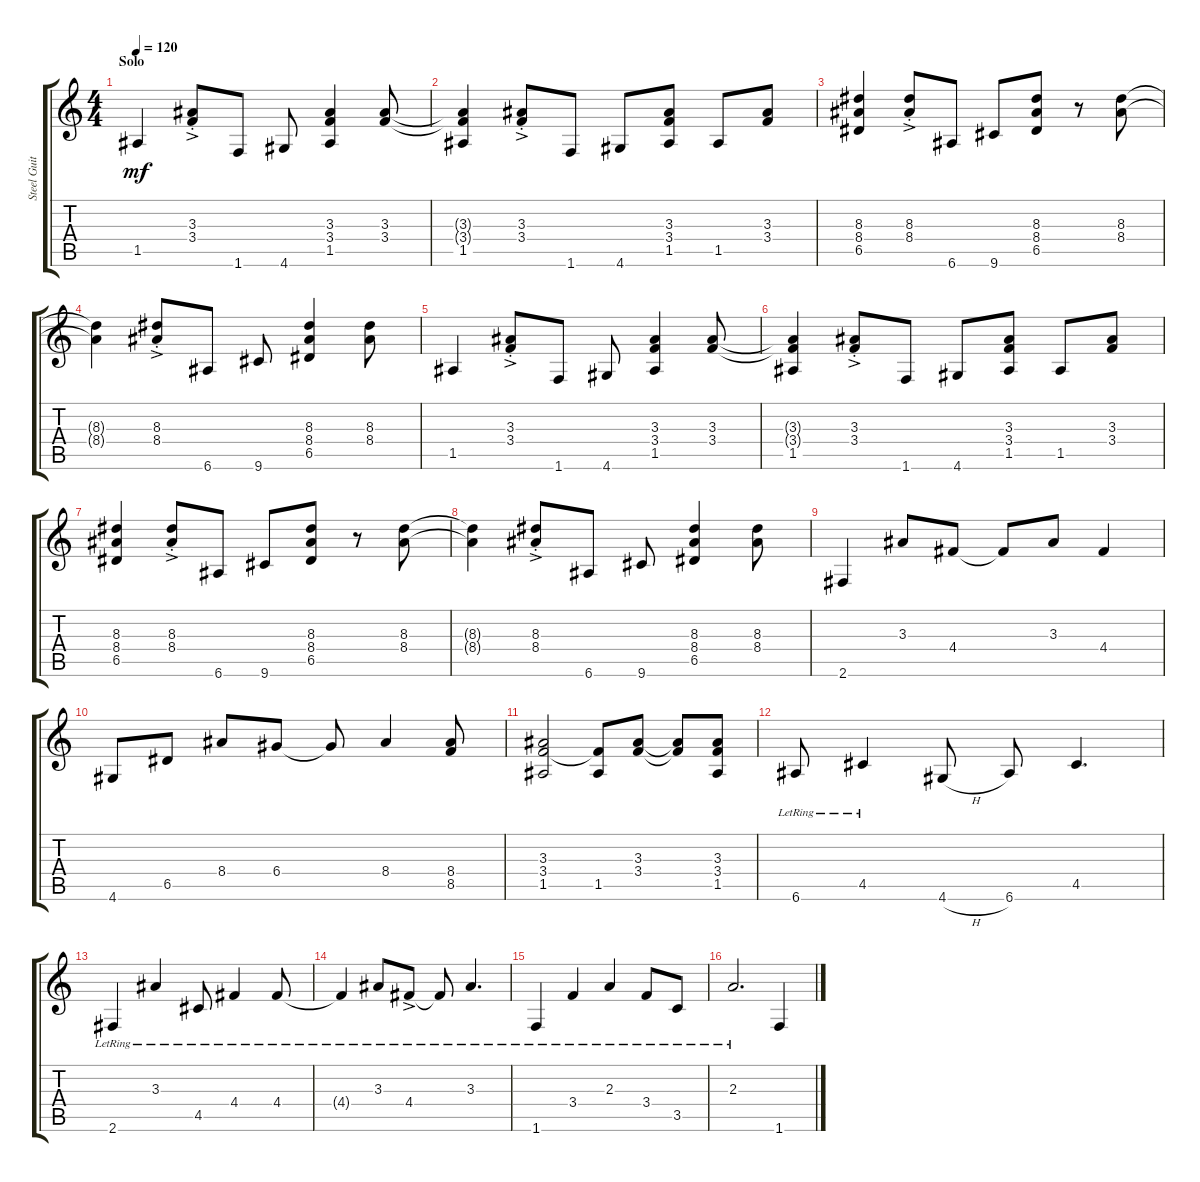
\track ("Steel Guitar" "Steel Guit") {instrument acousticguitarsteel}
\staff {score tabs}
\tuning (E4 B3 G3 D3 A2 E2) {hide}
\ts (4 4)
\section ("" "Solo")
\tempo 120
\clef g2
\ks c
1.5.4{dy mf} (3.3{ac st} 3.4).8 1.6.8 4.6.8 (3.3 3.4 1.5).4 (3.3 3.4).8 |
(3.3{t} 3.4{t} 1.5).4 (3.3{ac st} 3.4{ac st}).8 1.6.8 4.6.8 (3.3 3.4 1.5).8 1.5.8 (3.3 3.4).8 |
(8.3 8.4 6.5).4 (8.3{ac st} 8.4).8 6.6.8 9.6.8 (8.3 8.4 6.5).8 r.8 (8.3 8.4).8 |
(8.3{t} 8.4{t}).4 (8.3{ac st} 8.4).8 6.6.8 9.6.8 (8.3 8.4 6.5).4 (8.3 8.4).8 |
1.5.4 (3.3{ac st} 3.4).8 1.6.8 4.6.8 (3.3 3.4 1.5).4 (3.3 3.4).8 |
(3.3{t} 3.4{t} 1.5).4 (3.3{ac st} 3.4{ac st}).8 1.6.8 4.6.8 (3.3 3.4 1.5).8 1.5.8 (3.3 3.4).8 |
(8.3 8.4 6.5).4 (8.3{ac st} 8.4).8 6.6.8 9.6.8 (8.3 8.4 6.5).8 r.8 (8.3 8.4).8 |
(8.3{t} 8.4{t}).4 (8.3{ac st} 8.4).8 6.6.8 9.6.8 (8.3 8.4 6.5).4 (8.3 8.4).8 |
2.6.4 3.3.8 4.4.8 4.4{t}.8 3.3.8 4.4.4 |
4.6.8 6.5.8 8.4.8 6.4.8 6.4{t}.8 8.4.4 (8.4 8.5).8 |
(3.3 3.4 1.5).2 (3.4{t} 1.5).8 (3.3 3.4).8 (3.3{t} 3.4{t}).8 (3.3 3.4 1.5).8 |
6.6{lr}.8 4.5{lr}.4 4.6{h}.8 6.6.8 4.5.4{d} |
2.6{lr}.4 3.3{lr}.4 4.5{lr}.8 4.4{lr}.4 4.4{lr}.8 |
4.4{lr t}.4 3.3{lr}.8 4.4{ac lr}.8 4.4{lr t}.8 3.3{lr}.4{d} |
1.6{lr}.4 3.4{lr}.4 2.3{lr}.4 3.4{lr}.8 3.5{lr}.8 |
2.3{lr}.2{d} 1.6.4
